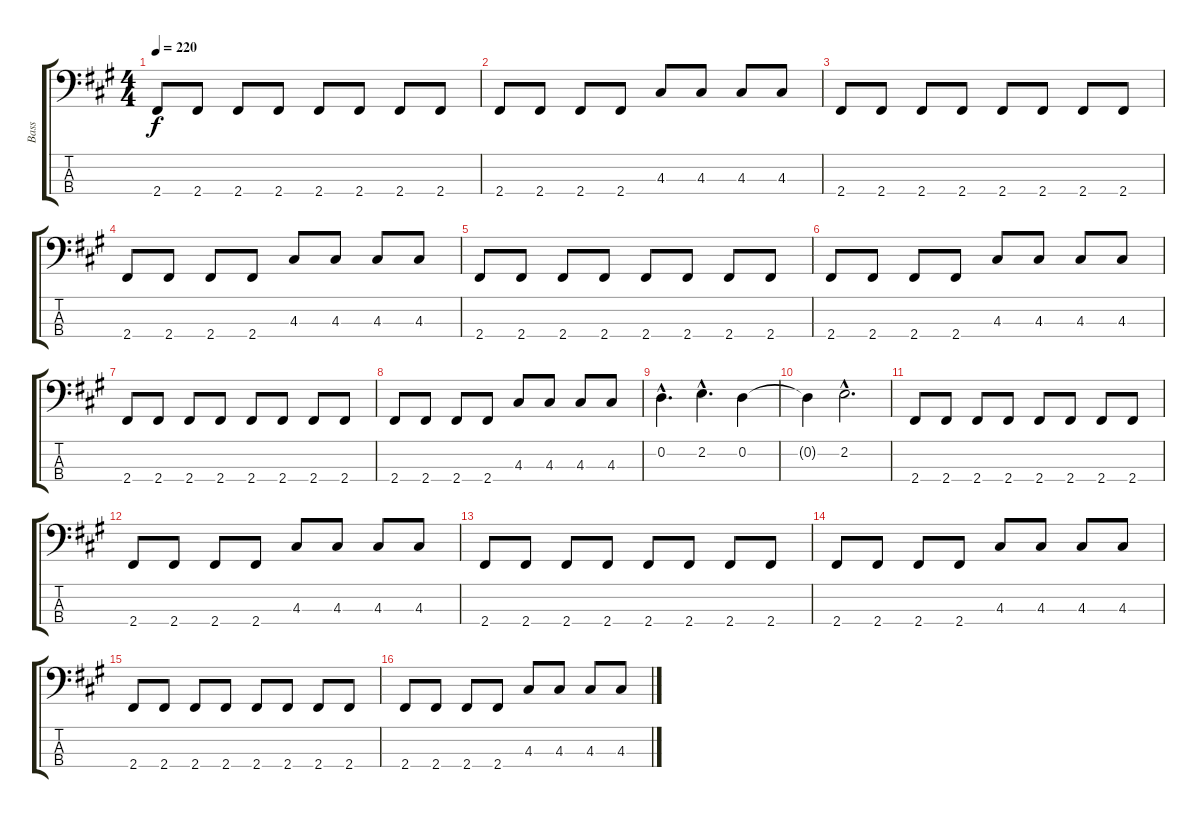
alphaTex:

\track ("Bass" "Bass") {instrument slapbass1}
\staff {score tabs}
\tuning (G2 D2 A1 E1) {hide}
\ts (4 4)
\tempo 220
\clef f4
\ks a
2.4.8{dy f} 2.4.8 2.4.8 2.4.8 2.4.8 2.4.8 2.4.8 2.4.8 |
2.4.8 2.4.8 2.4.8 2.4.8 4.3.8 4.3.8 4.3.8 4.3.8 |
2.4.8 2.4.8 2.4.8 2.4.8 2.4.8 2.4.8 2.4.8 2.4.8 |
2.4.8 2.4.8 2.4.8 2.4.8 4.3.8 4.3.8 4.3.8 4.3.8 |
2.4.8 2.4.8 2.4.8 2.4.8 2.4.8 2.4.8 2.4.8 2.4.8 |
2.4.8 2.4.8 2.4.8 2.4.8 4.3.8 4.3.8 4.3.8 4.3.8 |
2.4.8 2.4.8 2.4.8 2.4.8 2.4.8 2.4.8 2.4.8 2.4.8 |
2.4.8 2.4.8 2.4.8 2.4.8 4.3.8 4.3.8 4.3.8 4.3.8 |
0.2{hac}.4{d} 2.2{hac}.4{d} 0.2.4 |
0.2{t}.4 2.2{hac}.2{d} |
2.4.8 2.4.8 2.4.8 2.4.8 2.4.8 2.4.8 2.4.8 2.4.8 |
2.4.8 2.4.8 2.4.8 2.4.8 4.3.8 4.3.8 4.3.8 4.3.8 |
2.4.8 2.4.8 2.4.8 2.4.8 2.4.8 2.4.8 2.4.8 2.4.8 |
2.4.8 2.4.8 2.4.8 2.4.8 4.3.8 4.3.8 4.3.8 4.3.8 |
2.4.8 2.4.8 2.4.8 2.4.8 2.4.8 2.4.8 2.4.8 2.4.8 |
2.4.8 2.4.8 2.4.8 2.4.8 4.3.8 4.3.8 4.3.8 4.3.8
